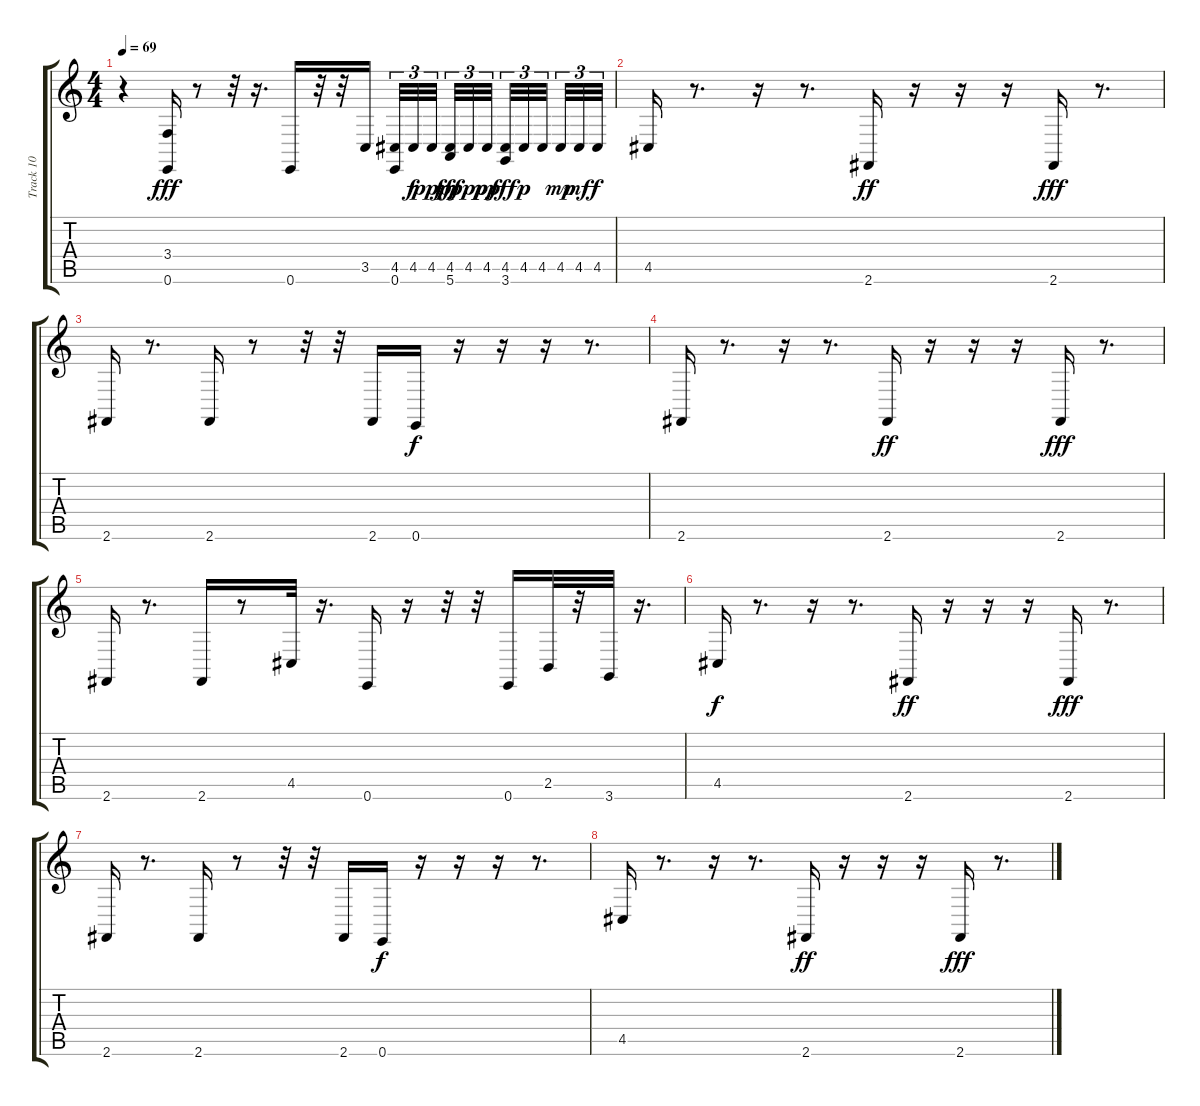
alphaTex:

\track ("Track 10" "Track 10") {instrument acousticgrandpiano}
\staff {score tabs}
\tuning (E4 B3 G3 D3 A2 E2) {hide}
\ts (4 4)
\tempo 69
\clef g2
\ks c
r.4{dy fff} (3.4 0.6).16 r.8 r.32 r.16{d} 0.6.16 r.32 r.32 3.5.16 (4.5 0.6).32{tu (3 2)} 4.5.32{tu (3 2) dy f} 4.5.32{tu (3 2) dy ppp} (4.5 5.6).32{tu (3 2) dy fff} 4.5.32{tu (3 2) dy ppp} 4.5.32{tu (3 2) dy pp} (4.5 3.6).32{tu (3 2) dy fff} 4.5.32{tu (3 2) dy p} 4.5.32{tu (3 2)} 4.5.32{tu (3 2) dy mp} 4.5.32{tu (3 2) dy mf} 4.5.32{tu (3 2) dy f} |
4.5.16 r.8{d} r.16 r.8{d} 2.6.16{dy ff} r.16 r.16 r.16 2.6.16{dy fff} r.8{d} |
2.6.16 r.8{d} 2.6.16 r.8 r.32 r.32 2.6.16 0.6.16{dy f} r.16 r.16 r.16 r.8{d} |
2.6.16 r.8{d} r.16 r.8{d} 2.6.16{dy ff} r.16 r.16 r.16 2.6.16{dy fff} r.8{d} |
2.6.16 r.8{d} 2.6.16 r.8 4.5.32 r.16{d} 0.6.16 r.16 r.32 r.32 0.6.16 2.5.32 r.32 3.6.32 r.16{d} |
4.5.16{dy f} r.8{d} r.16 r.8{d} 2.6.16{dy ff} r.16 r.16 r.16 2.6.16{dy fff} r.8{d} |
2.6.16 r.8{d} 2.6.16 r.8 r.32 r.32 2.6.16 0.6.16{dy f} r.16 r.16 r.16 r.8{d} |
4.5.16 r.8{d} r.16 r.8{d} 2.6.16{dy ff} r.16 r.16 r.16 2.6.16{dy fff} r.8{d}
